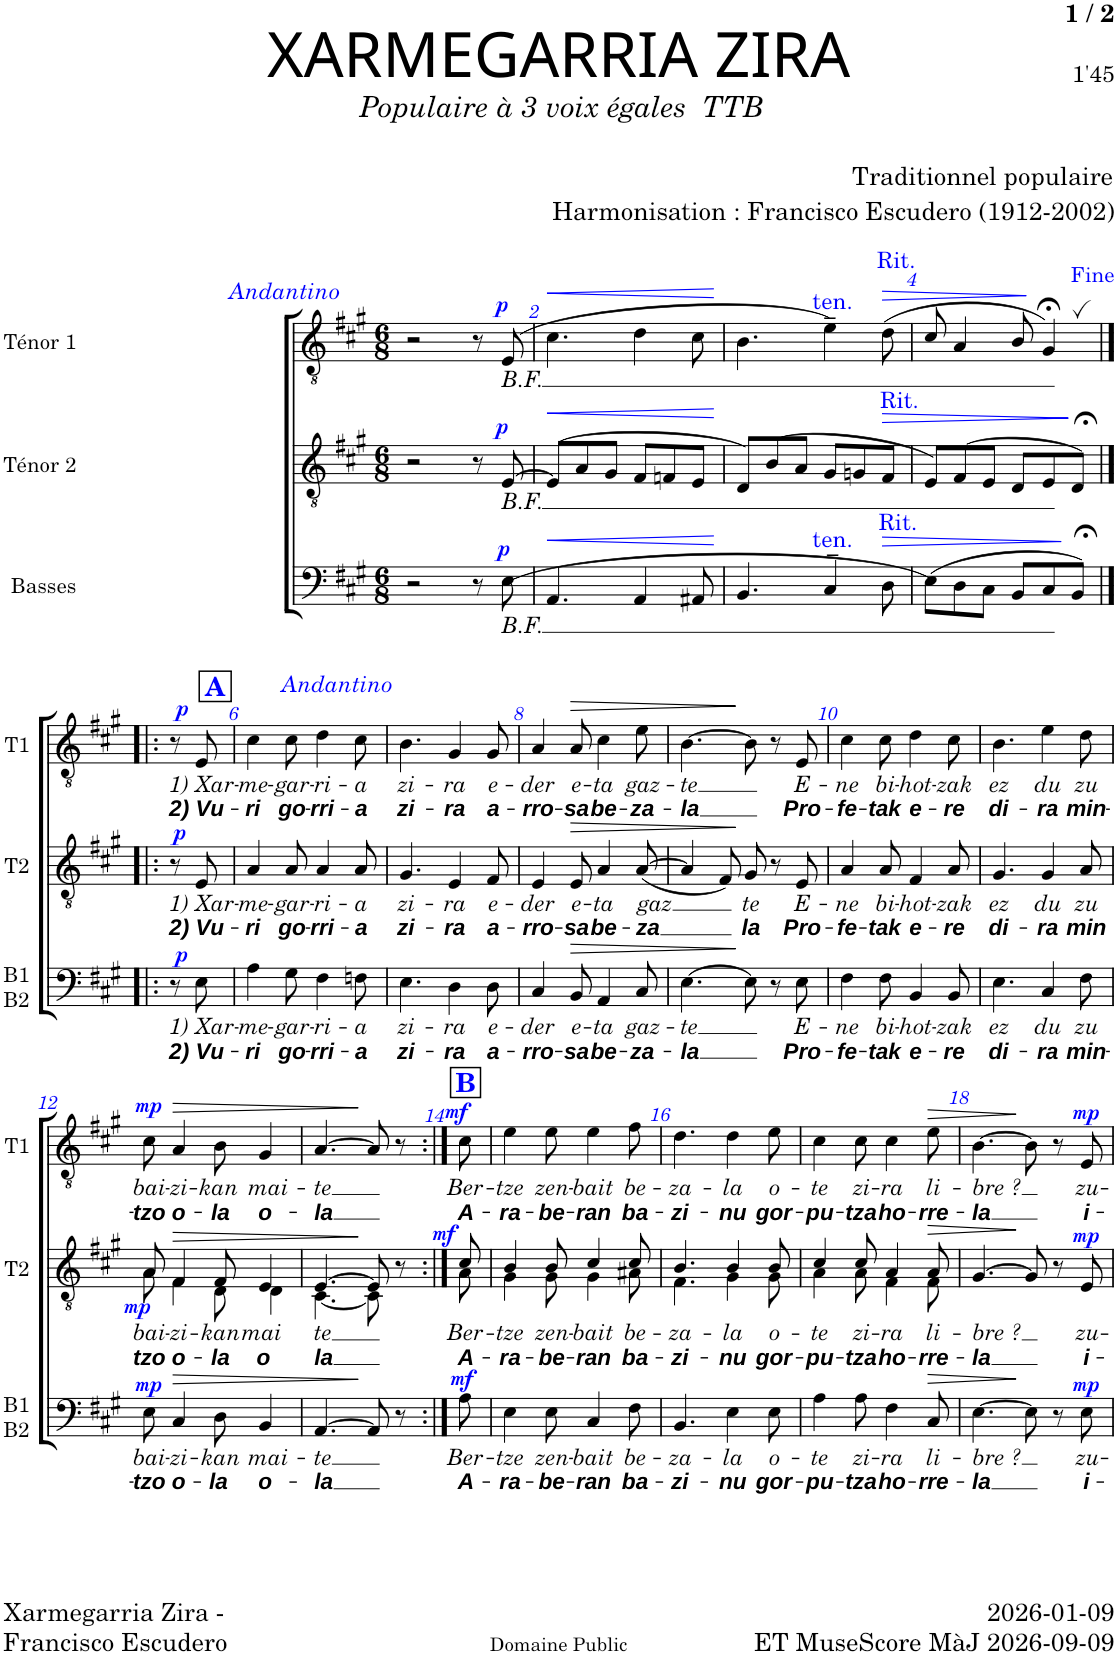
**kern	**text	**text	**dynam	**kern	**text	**text	**dynam	**kern	**text	**text	**dynam
*part3	*part3	*part3	*part3	*part2	*part2	*part2	*part2	*part1	*part1	*part1	*part1
*staff3	*staff3	*staff3	*staff3	*staff2	*staff2	*staff2	*staff2	*staff1	*staff1	*staff1	*staff1
*I"Basses	*	*	*	*I"Ténor 2	*	*	*	*I"Ténor 1	*	*	*
*	*	*	*	*I'T2	*	*	*	*I'T1	*	*	*
*clefF4	*	*	*	*clefGv2	*	*	*	*clefGv2	*	*	*
*k[f#c#g#]	*	*	*	*k[f#c#g#]	*	*	*	*k[f#c#g#]	*	*	*
*M6/8	*	*	*	*M6/8	*	*	*	*M6/8	*	*	*
=1	=1	=1	=1	=1	=1	=1	=1	=1	=1	=1	=1
2r	.	.	.	2r	.	.	.	2r	.	.	.
8r	.	.	.	8r	.	.	.	8r	.	.	.
!	!	!	!	!	!	!	!	!LO:TX:a:i:color=#0000FF:t=Andantino	!	!	!
!	!LO:LY:b	!	!LO:DY:a	!	!LO:LY:b	!	!LO:DY:a	!	!LO:LY:b	!	!LO:DY:a
(8E\	B.F.	.	p	[>8E/	B.F.	.	p	(8E/	B.F.	.	p
=2	=2	=2	=2	=2	=2	=2	=2	=2	=2	=2	=2
!	!	!	!LO:HP:b	!	!	!	!LO:HP:b	!	!	!	!LO:HP:b
4.AA/	.	.	<	(>8E/L]	.	.	<	4.c#\	.	.	<
.	.	.	.	8A/	.	.	.	.	.	.	.
.	.	.	.	8G#/J	.	.	.	.	.	.	.
4AA/	.	.	.	8F#/L	.	.	.	4d\	.	.	.
.	.	.	.	8Fn/	.	.	.	.	.	.	.
8AA#X/	.	.	.	8E/J	.	.	.	8c#\	.	.	.
.	.	.	[	.	.	.	[	.	.	.	[
=3	=3	=3	=3	=3	=3	=3	=3	=3	=3	=3	=3
4.BB/	.	.	.	8D/L)	.	.	.	4.B\	.	.	.
.	.	.	.	(>8B/	.	.	.	.	.	.	.
.	.	.	.	8A/J	.	.	.	.	.	.	.
!	!	!	!	!	!	!	!	!LO:TX:a:color=#0000FF:t=ten.	!	!	!
!LO:TX:a:color=#0000FF:t=ten.	!	!	!	!	!	!	!	!	!	!	!
4C#~>/	.	.	.	8G#/L	.	.	.	4e;<~\)	.	.	.
.	.	.	.	8Gn/	.	.	.	.	.	.	.
!	!	!	!LO:HP:b	!	!	!	!LO:HP:b	!	!	!	!LO:HP:b
8D\	.	.	>	8F#/J	.	.	>	(8d\	.	.	>
=4	=4	=4	=4	=4	=4	=4	=4	=4	=4	=4	=4
!	!	!	!	!	!	!	!	!LO:TX:a:color=#0000FF:t=Rit.	!	!	!
!	!	!	!	!LO:TX:a:color=#0000FF:t=Rit.	!	!	!	!	!	!	!
!LO:TX:a:color=#0000FF:t=Rit.	!	!	!	!	!	!	!	!	!	!	!
(8E\L)	.	.	.	8E/L)	.	.	.	8c#/	.	.	.
8D\	.	.	.	(>8F#/	.	.	.	4A/	.	.	.
8C#\J	.	.	.	8E/J	.	.	.	.	.	.	.
8BB/L	.	.	.	8D/L	.	.	.	8B/	.	.	.
8C#/	.	.	.	8E/	.	.	.	4G#;<,/)	.	.	]
8BB;</J)	.	.	]	8D;</J)	.	.	]	.	.	.	.
!!LO:LB:g=z
!!LO:REH:place=s1:a:B:cj:color=#0000FF:fs=14:t=A:qo=0.5
=5|!:	=5|!:	=5|!:	=5|!:	=5|!:	=5|!:	=5|!:	=5|!:	=5|!:	=5|!:	=5|!:	=5|!:
8r	.	.	.	8r	.	.	.	8r	.	.	.
!	!	!	!	!	!	!	!	!LO:TX:a:i:color=#0000FF:t=Andantino	!	!	!
!	!LO:LY:b	!LO:LY:b	!LO:DY:a	!	!LO:LY:b	!LO:LY:b	!LO:DY:a	!	!LO:LY:b	!LO:LY:b	!LO:DY:a
8E\	1) Xar-	2) Vu-	p	8E/	1) Xar-	2) Vu-	p	8E/	1) Xar-	2) Vu-	p
=6	=6	=6	=6	=6	=6	=6	=6	=6	=6	=6	=6
!	!LO:LY:b	!LO:LY:b	!	!	!LO:LY:b	!LO:LY:b	!	!	!LO:LY:b	!LO:LY:b	!
4A\	-me-	-ri	.	4A/	-me-	-ri	.	4c#\	-me-	-ri	.
!	!LO:LY:b	!LO:LY:b	!	!	!LO:LY:b	!LO:LY:b	!	!	!LO:LY:b	!LO:LY:b	!
8G#\	-gar-	go-	.	8A/	-gar-	go-	.	8c#\	-gar-	go-	.
!	!LO:LY:b	!LO:LY:b	!	!	!LO:LY:b	!LO:LY:b	!	!	!LO:LY:b	!LO:LY:b	!
4F#\	-ri-	-rri-	.	4A/	-ri-	-rri-	.	4d\	-ri-	-rri-	.
!	!LO:LY:b	!LO:LY:b	!	!	!LO:LY:b	!LO:LY:b	!	!	!LO:LY:b	!LO:LY:b	!
8Fn\	-a	-a	.	8A/	-a	-a	.	8c#\	-a	-a	.
=7	=7	=7	=7	=7	=7	=7	=7	=7	=7	=7	=7
!	!LO:LY:b	!LO:LY:b	!	!	!LO:LY:b	!LO:LY:b	!	!	!LO:LY:b	!LO:LY:b	!
4.E\	zi-	zi-	.	4.G#/	zi-	zi-	.	4.B\	zi-	zi-	.
!	!LO:LY:b	!LO:LY:b	!	!	!LO:LY:b	!LO:LY:b	!	!	!LO:LY:b	!LO:LY:b	!
4D\	-ra	-ra	.	4E/	-ra	-ra	.	4G#/	-ra	-ra	.
!	!LO:LY:b	!LO:LY:b	!	!	!LO:LY:b	!LO:LY:b	!	!	!LO:LY:b	!LO:LY:b	!
8D\	e-	a-	.	8F#/	e-	a-	.	8G#/	e-	a-	.
=8	=8	=8	=8	=8	=8	=8	=8	=8	=8	=8	=8
!	!LO:LY:b	!LO:LY:b	!	!	!LO:LY:b	!LO:LY:b	!	!	!LO:LY:b	!LO:LY:b	!
4C#/	-der	-rro-	.	4E/	-der	-rro-	.	4A/	-der	-rro-	.
!	!LO:LY:b	!LO:LY:b	!LO:HP:b	!	!LO:LY:b	!LO:LY:b	!LO:HP:b	!	!LO:LY:b	!LO:LY:b	!LO:HP:b
8BB/	e-	-sa	>	8E/	e-	-sa	>	8A/	e-	-sa	>
!	!LO:LY:b	!LO:LY:b	!	!	!LO:LY:b	!LO:LY:b	!	!	!LO:LY:b	!LO:LY:b	!
4AA/	-ta	be-	.	4A/	-ta	be-	.	4c#\	-ta	be-	.
!	!LO:LY:b	!LO:LY:b	!	!	!LO:LY:b	!LO:LY:b	!	!	!LO:LY:b	!LO:LY:b	!
8C#/	gaz-	-za-	.	(<[>8A/	gaz	-za	.	8e\	gaz-	-za-	.
=9	=9	=9	=9	=9	=9	=9	=9	=9	=9	=9	=9
!	!LO:LY:b	!LO:LY:b	!	!	!	!	!	!	!LO:LY:b	!LO:LY:b	!
[4.E\	-te	-la	.	4A/]	.	.	.	[4.B\	-te	-la	.
.	.	.	.	8F#/)	.	.	.	.	.	.	.
!	!	!	!	!	!LO:LY:b	!LO:LY:b	!	!	!	!	!
8E\]	.	.	]	8G#/	te	la	]	8B\]	.	.	]
8r	.	.	.	8r	.	.	.	8r	.	.	.
!	!LO:LY:b	!LO:LY:b	!	!	!LO:LY:b	!LO:LY:b	!	!	!LO:LY:b	!LO:LY:b	!
8E\	E-	Pro-	.	8E/	E-	Pro-	.	8E/	E-	Pro-	.
=10	=10	=10	=10	=10	=10	=10	=10	=10	=10	=10	=10
!	!LO:LY:b	!LO:LY:b	!	!	!LO:LY:b	!LO:LY:b	!	!	!LO:LY:b	!LO:LY:b	!
4F#\	-ne	-fe-	.	4A/	-ne	-fe-	.	4c#\	-ne	-fe-	.
!	!LO:LY:b	!LO:LY:b	!	!	!LO:LY:b	!LO:LY:b	!	!	!LO:LY:b	!LO:LY:b	!
8F#\	bi-	-tak	.	8A/	bi-	-tak	.	8c#\	bi-	-tak	.
!	!LO:LY:b	!LO:LY:b	!	!	!LO:LY:b	!LO:LY:b	!	!	!LO:LY:b	!LO:LY:b	!
4BB/	-hot-	e-	.	4F#/	-hot-	e-	.	4d\	-hot-	e-	.
!	!LO:LY:b	!LO:LY:b	!	!	!LO:LY:b	!LO:LY:b	!	!	!LO:LY:b	!LO:LY:b	!
8BB/	-zak	-re	.	8A/	-zak	-re	.	8c#\	-zak	-re	.
=11	=11	=11	=11	=11	=11	=11	=11	=11	=11	=11	=11
!	!LO:LY:b	!LO:LY:b	!	!	!LO:LY:b	!LO:LY:b	!	!	!LO:LY:b	!LO:LY:b	!
4.E\	ez	di-	.	4.G#/	ez	di-	.	4.B\	ez	di-	.
!	!LO:LY:b	!LO:LY:b	!	!	!LO:LY:b	!LO:LY:b	!	!	!LO:LY:b	!LO:LY:b	!
4C#/	du	-ra	.	4G#/	du	-ra	.	4e\	du	-ra	.
!	!LO:LY:b	!LO:LY:b	!	!	!LO:LY:b	!LO:LY:b	!	!	!LO:LY:b	!LO:LY:b	!
8F#\	zu	min-	.	8A/	zu	min-	.	8d\	zu	min-	.
!!LO:LB:g=z
=12	=12	=12	=12	=12	=12	=12	=12	=12	=12	=12	=12
!	!LO:LY:b	!LO:LY:b	!LO:DY:a	!	!LO:LY:b	!LO:LY:b	!LO:DY:b	!	!LO:LY:b	!LO:LY:b	!LO:DY:a
*	*	*	*	*^	*	*	*	*	*	*	*
8E\	bai-	-tzo	mp	8A/	8A\	bai-	-tzo	mp	8c#\	bai-	-tzo	mp
!	!LO:LY:b	!LO:LY:b	!LO:HP:b	!	!	!LO:LY:b	!LO:LY:b	!LO:HP:b	!	!LO:LY:b	!LO:LY:b	!LO:HP:b
4C#/	-zi-	o-	>	4F#/	4F#\	-zi-	o-	>	4A/	-zi-	o-	>
!	!LO:LY:b	!LO:LY:b	!	!	!	!LO:LY:b	!LO:LY:b	!	!	!LO:LY:b	!LO:LY:b	!
8D\	-kan	-la	.	8F#/	8D\	-kan	-la	.	8B\	-kan	-la	.
!	!LO:LY:b	!LO:LY:b	!	!	!	!LO:LY:b	!LO:LY:b	!	!	!LO:LY:b	!LO:LY:b	!
4BB/	mai-	o-	.	4E/	4D\	mai-	o-	.	4G#/	mai-	o-	.
=13	=13	=13	=13	=13	=13	=13	=13	=13	=13	=13	=13	=13
!	!LO:LY:b	!LO:LY:b	!	!	!	!LO:LY:b	!LO:LY:b	!	!	!LO:LY:b	!LO:LY:b	!
[>4.AA/	-te	-la	.	[4.E/	[4.C#\	-te	-la	.	[>4.A/	-te	-la	.
8AA/]	.	.	]	8E/]	8C#\]	.	.	]	8A/]	.	.	]
8r	.	.	.	8r	8ryy	.	.	.	8r	.	.	.
!!LO:REH:place=s1:a:B:cj:color=#0000FF:fs=14:t=B
=14:|!	=14:|!	=14:|!	=14:|!	=14:|!	=14:|!	=14:|!	=14:|!	=14:|!	=14:|!	=14:|!	=14:|!	=14:|!
!	!LO:LY:b	!LO:LY:b	!LO:DY:a	!	!	!LO:LY:b	!LO:LY:b	!LO:DY:a	!	!LO:LY:b	!LO:LY:b	!LO:DY:a
8A\	Ber-	A-	mf	8c#/	8A\	Ber-	A-	mf	8c#\	Ber-	A-	mf
=15	=15	=15	=15	=15	=15	=15	=15	=15	=15	=15	=15	=15
!	!LO:LY:b	!LO:LY:b	!	!	!	!LO:LY:b	!LO:LY:b	!	!	!LO:LY:b	!LO:LY:b	!
4E\	-tze	-ra-	.	4B/	4G#\	-tze	-ra-	.	4e\	-tze	-ra-	.
!	!LO:LY:b	!LO:LY:b	!	!	!	!LO:LY:b	!LO:LY:b	!	!	!LO:LY:b	!LO:LY:b	!
8E\	zen-	-be-	.	8B/	8G#\	zen-	-be-	.	8e\	zen-	-be-	.
!	!LO:LY:b	!LO:LY:b	!	!	!	!LO:LY:b	!LO:LY:b	!	!	!LO:LY:b	!LO:LY:b	!
4C#/	-bait	-ran	.	4c#/	4G#\	-bait	-ran	.	4e\	-bait	-ran	.
!	!LO:LY:b	!LO:LY:b	!	!	!	!LO:LY:b	!LO:LY:b	!	!	!LO:LY:b	!LO:LY:b	!
8F#\	be-	ba-	.	8c#/	8A#X\	be-	ba-	.	8f#\	be-	ba-	.
=16	=16	=16	=16	=16	=16	=16	=16	=16	=16	=16	=16	=16
!	!LO:LY:b	!LO:LY:b	!	!	!	!LO:LY:b	!LO:LY:b	!	!	!LO:LY:b	!LO:LY:b	!
4.BB/	-za-	-zi-	.	4.B/	4.F#\	-za-	-zi-	.	4.d\	-za-	-zi-	.
!	!LO:LY:b	!LO:LY:b	!	!	!	!LO:LY:b	!LO:LY:b	!	!	!LO:LY:b	!LO:LY:b	!
4E\	-la	-nu	.	4B/	4G#\	-la	-nu	.	4d\	-la	-nu	.
!	!LO:LY:b	!LO:LY:b	!	!	!	!LO:LY:b	!LO:LY:b	!	!	!LO:LY:b	!LO:LY:b	!
8E\	o-	gor-	.	8B/	8G#\	o-	gor-	.	8e\	o-	gor-	.
=17	=17	=17	=17	=17	=17	=17	=17	=17	=17	=17	=17	=17
!	!LO:LY:b	!LO:LY:b	!	!	!	!LO:LY:b	!LO:LY:b	!	!	!LO:LY:b	!LO:LY:b	!
4A\	-te	-pu-	.	4c#/	4A\	-te	-pu-	.	4c#\	-te	-pu-	.
!	!LO:LY:b	!LO:LY:b	!	!	!	!LO:LY:b	!LO:LY:b	!	!	!LO:LY:b	!LO:LY:b	!
8A\	zi-	-tza	.	8c#/	8A\	zi-	-tza	.	8c#\	zi-	-tza	.
!	!LO:LY:b	!LO:LY:b	!	!	!	!LO:LY:b	!LO:LY:b	!	!	!LO:LY:b	!LO:LY:b	!
4F#\	-ra	ho-	.	4A/	4F#\	-ra	ho-	.	4c#\	-ra	ho-	.
!	!LO:LY:b	!LO:LY:b	!LO:HP:b	!	!	!LO:LY:b	!LO:LY:b	!LO:HP:b	!	!LO:LY:b	!LO:LY:b	!LO:HP:b
8C#/	li-	-rre-	>	8A/	8F#\	li-	-rre-	>	8e\	li-	-rre-	>
=18	=18	=18	=18	=18	=18	=18	=18	=18	=18	=18	=18	=18
!	!LO:LY:b	!LO:LY:b	!	!	!	!LO:LY:b	!LO:LY:b	!	!	!LO:LY:b	!LO:LY:b	!
*	*	*	*	*v	*v	*	*	*	*	*	*	*
[4.E\	-bre ?	-la	.	[>4.G#/	-bre ?	-la	.	[4.B\	-bre ?	-la	.
8E\]	.	.	]	8G#/]	.	.	]	8B\]	.	.	]
8r	.	.	.	8r	.	.	.	8r	.	.	.
!	!LO:LY:b	!LO:LY:b	!LO:DY:a	!	!LO:LY:b	!LO:LY:b	!LO:DY:a	!	!LO:LY:b	!LO:LY:b	!LO:DY:a
8E\	zu-	i-	mp	8E/	zu-	i-	mp	8E/	zu-	i-	mp
=	=	=	=	=	=	=	=	=	=	=	=
*-	*-	*-	*-	*-	*-	*-	*-	*-	*-	*-	*-
